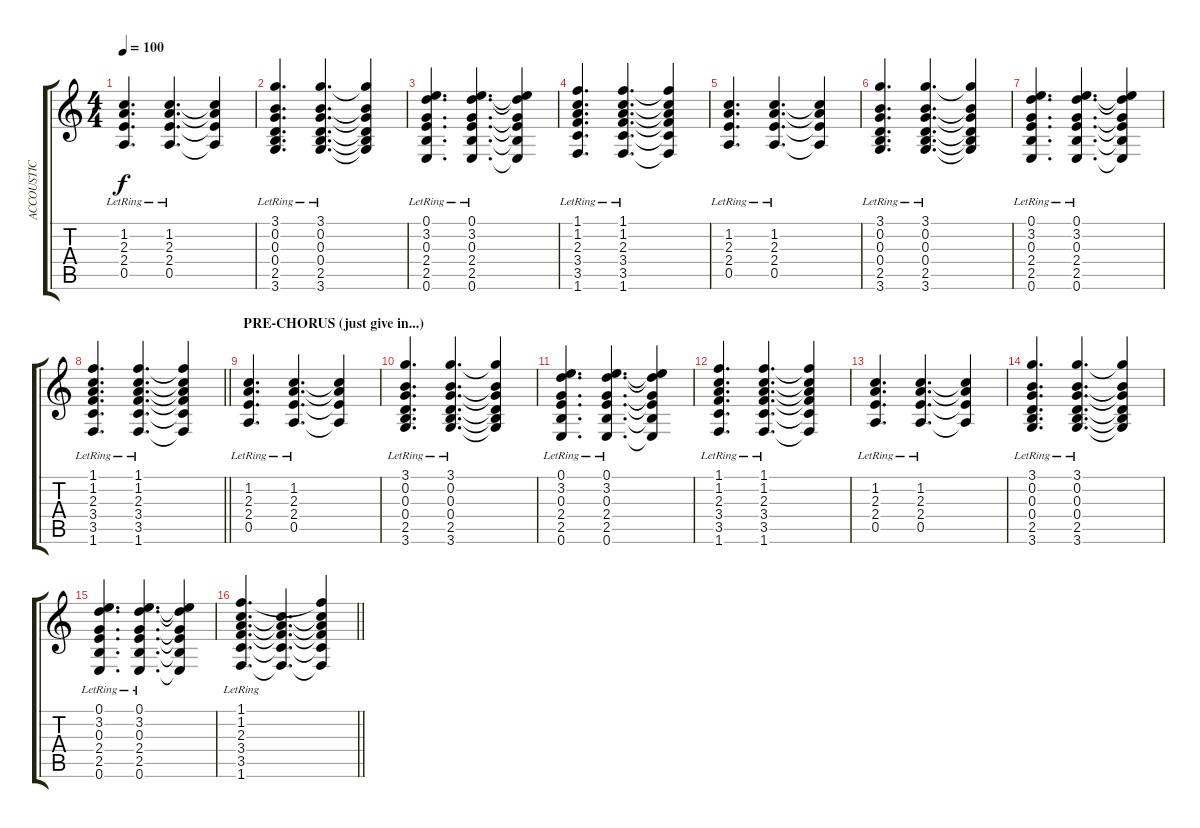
\track ("ACCOUSTIC GUITAR" "ACCOUSTIC ") {instrument acousticguitarsteel bank 255}
\staff {score tabs}
\tuning (E4 B3 G3 D3 A2 E2) {hide}
\ts (4 4)
\tempo 100
\clef g2
\ks c
(1.2{lr} 2.3{lr} 2.4{lr} 0.5{lr}).4{d dy f} (1.2{lr} 2.3{lr} 2.4{lr} 0.5{lr}).4{d} (1.2{t} 2.3{t} 2.4{t} 0.5{t}).4 |
(3.1 0.2{lr} 0.3{lr} 0.4{lr} 2.5{lr} 3.6).4{d} (3.1 0.2{lr} 0.3{lr} 0.4{lr} 2.5{lr} 3.6).4{d} (3.1{t} 0.2{t} 0.3{t} 0.4{t} 2.5{t} 3.6{t}).4 |
(0.1 3.2{lr} 0.3{lr} 2.4{lr} 2.5{lr} 0.6).4{d} (0.1 3.2{lr} 0.3{lr} 2.4{lr} 2.5{lr} 0.6).4{d} (0.1{t} 3.2{t} 0.3{t} 2.4{t} 2.5{t} 0.6{t}).4 |
(1.1 1.2{lr} 2.3{lr} 3.4{lr} 3.5{lr} 1.6).4{d} (1.1 1.2{lr} 2.3{lr} 3.4{lr} 3.5{lr} 1.6).4{d} (1.1{t} 1.2{t} 2.3{t} 3.4{t} 3.5{t} 1.6{t}).4 |
(1.2{lr} 2.3{lr} 2.4{lr} 0.5{lr}).4{d} (1.2{lr} 2.3{lr} 2.4{lr} 0.5{lr}).4{d} (1.2{t} 2.3{t} 2.4{t} 0.5{t}).4 |
(3.1 0.2{lr} 0.3{lr} 0.4{lr} 2.5{lr} 3.6).4{d} (3.1 0.2{lr} 0.3{lr} 0.4{lr} 2.5{lr} 3.6).4{d} (3.1{t} 0.2{t} 0.3{t} 0.4{t} 2.5{t} 3.6{t}).4 |
(0.1 3.2{lr} 0.3{lr} 2.4{lr} 2.5{lr} 0.6).4{d} (0.1 3.2{lr} 0.3{lr} 2.4{lr} 2.5{lr} 0.6).4{d} (0.1{t} 3.2{t} 0.3{t} 2.4{t} 2.5{t} 0.6{t}).4 |
\barLineRight lightlight
(1.1 1.2{lr} 2.3{lr} 3.4{lr} 3.5{lr} 1.6).4{d} (1.1 1.2{lr} 2.3{lr} 3.4{lr} 3.5{lr} 1.6).4{d} (1.1{t} 1.2{t} 2.3{t} 3.4{t} 3.5{t} 1.6{t}).4 |
\section ("" "PRE-CHORUS (just give in...)")
(1.2{lr} 2.3{lr} 2.4{lr} 0.5{lr}).4{d} (1.2{lr} 2.3{lr} 2.4{lr} 0.5{lr}).4{d} (1.2{t} 2.3{t} 2.4{t} 0.5{t}).4 |
(3.1 0.2{lr} 0.3{lr} 0.4{lr} 2.5{lr} 3.6).4{d} (3.1 0.2{lr} 0.3{lr} 0.4{lr} 2.5{lr} 3.6).4{d} (3.1{t} 0.2{t} 0.3{t} 0.4{t} 2.5{t} 3.6{t}).4 |
(0.1 3.2{lr} 0.3{lr} 2.4{lr} 2.5{lr} 0.6).4{d} (0.1 3.2{lr} 0.3{lr} 2.4{lr} 2.5{lr} 0.6).4{d} (0.1{t} 3.2{t} 0.3{t} 2.4{t} 2.5{t} 0.6{t}).4 |
(1.1 1.2{lr} 2.3{lr} 3.4{lr} 3.5{lr} 1.6).4{d} (1.1 1.2{lr} 2.3{lr} 3.4{lr} 3.5{lr} 1.6).4{d} (1.1{t} 1.2{t} 2.3{t} 3.4{t} 3.5{t} 1.6{t}).4 |
(1.2{lr} 2.3{lr} 2.4{lr} 0.5{lr}).4{d} (1.2{lr} 2.3{lr} 2.4{lr} 0.5{lr}).4{d} (1.2{t} 2.3{t} 2.4{t} 0.5{t}).4 |
(3.1 0.2{lr} 0.3{lr} 0.4{lr} 2.5{lr} 3.6).4{d} (3.1 0.2{lr} 0.3{lr} 0.4{lr} 2.5{lr} 3.6).4{d} (3.1{t} 0.2{t} 0.3{t} 0.4{t} 2.5{t} 3.6{t}).4 |
(0.1 3.2{lr} 0.3{lr} 2.4{lr} 2.5{lr} 0.6).4{d} (0.1 3.2{lr} 0.3{lr} 2.4{lr} 2.5{lr} 0.6).4{d} (0.1{t} 3.2{t} 0.3{t} 2.4{t} 2.5{t} 0.6{t}).4 |
\barLineRight lightlight
(1.1 1.2{lr} 2.3{lr} 3.4{lr} 3.5{lr} 1.6).4{d} (1.2{t} 2.3{t} 3.4{t} 3.5{t} 1.6{t}).4{d} (1.1{t} 1.2{t} 2.3{t} 3.4{t} 3.5{t} 1.6{t}).4
